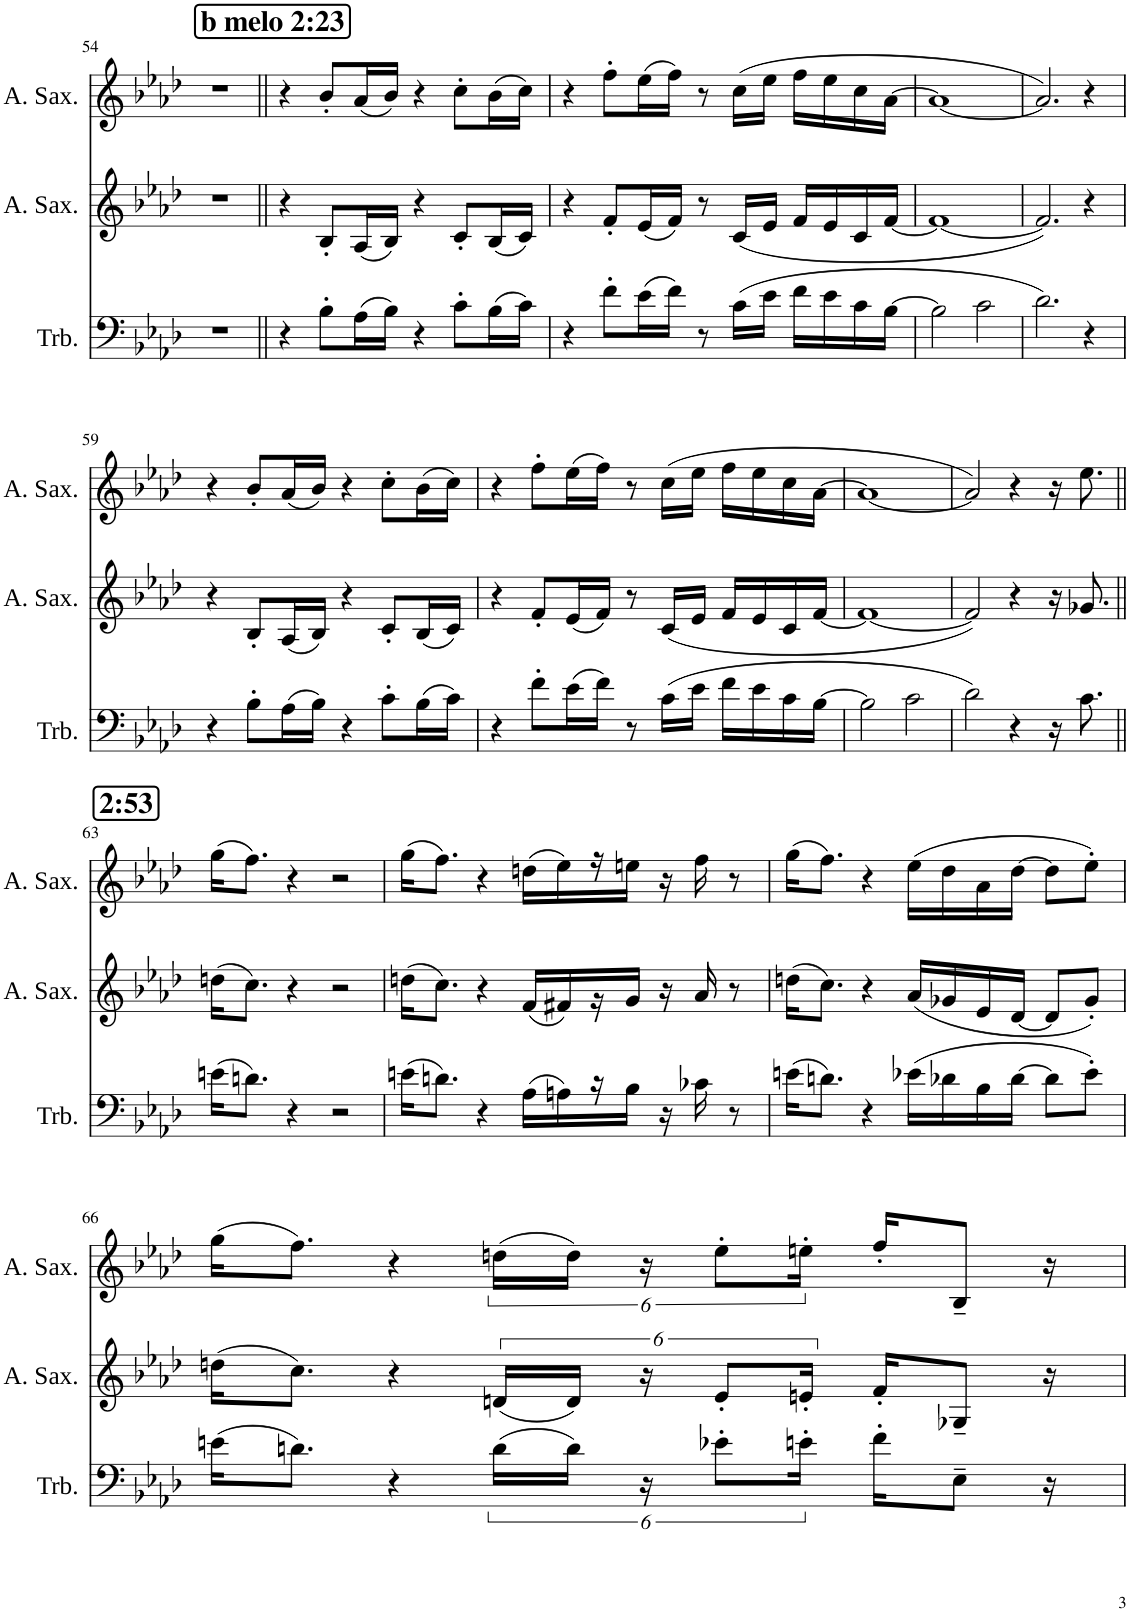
**kern	**kern	**kern
*part3	*part2	*part1
*staff3	*staff2	*staff1
*I"Trombone	*I"Alto Saxophone	*I"Alto Saxophone
*I'Trb.	*I'A. Sax.	*I'A. Sax.
!!LO:PB:g=z
*clefF4	*clefG2	*clefG2
*	*ITrd5c9	*ITrd5c9
*k[b-e-a-d-]	*k[b-e-a-d-]	*k[b-e-a-d-]
*M4/4	*M4/4	*
=54	=54	=54
1r	1r	1r
!!LO:REH:place=s1:a:B:cj:fs=14:t=b melo 2&colon;23
=55||	=55||	=55||
4r	4r	4r
8B-'\L	8B-'/L	8b-'/L
(16A-\L	(16A-/L	(16a-/L
16B-\JJ)	16B-/JJ)	16b-/JJ)
4r	4r	4r
8c'\L	8c'/L	8cc'\L
(16B-\L	(16B-/L	(16b-\L
16c\JJ)	16c/JJ)	16cc\JJ)
=56	=56	=56
4r	4r	4r
8f'\L	8f'/L	8ff'\L
(16e-\L	(16e-/L	(16ee-\L
16f\JJ)	16f/JJ)	16ff\JJ)
8r	8r	8r
(16c\LL	(16c/LL	(16cc\LL
16e-\JJ	16e-/JJ	16ee-\JJ
16f\LL	16f/LL	16ff\LL
16e-\	16e-/	16ee-\
16c\	16c/	16cc\
[16B-\JJ	[16f/JJ	[16a-\JJ
=57	=57	=57
2B-\]	1f_	1a-_
2c\	.	.
=58	=58	=58
2.d-\)	2.f/])	2.a-/])
4r	4r	4r
!!LO:LB:g=z
=59	=59	=59
4r	4r	4r
8B-'\L	8B-'/L	8b-'/L
(16A-\L	(16A-/L	(16a-/L
16B-\JJ)	16B-/JJ)	16b-/JJ)
4r	4r	4r
8c'\L	8c'/L	8cc'\L
(16B-\L	(16B-/L	(16b-\L
16c\JJ)	16c/JJ)	16cc\JJ)
=60	=60	=60
4r	4r	4r
8f'\L	8f'/L	8ff'\L
(16e-\L	(16e-/L	(16ee-\L
16f\JJ)	16f/JJ)	16ff\JJ)
8r	8r	8r
(16c\LL	(16c/LL	(16cc\LL
16e-\JJ	16e-/JJ	16ee-\JJ
16f\LL	16f/LL	16ff\LL
16e-\	16e-/	16ee-\
16c\	16c/	16cc\
[16B-\JJ	[16f/JJ	[16a-\JJ
=61	=61	=61
2B-\]	1f_	1a-_
2c\	.	.
=62	=62	=62
2d-\)	2f/])	2a-/])
4r	4r	4r
16r	16r	16r
8.c\	8.g-X/	8.ee-\
!!LO:LB:g=z
!!LO:REH:place=s1:a:B:cj:fs=14:t=2&colon;53
=63||	=63||	=63||
(16en\KL	(16ddn\KL	(16gg\KL
8.dn\J)	8.cc\J)	8.ff\J)
4r	4r	4r
2r	2r	2r
=64	=64	=64
(16en\KL	(16ddn\KL	(16gg\KL
8.dn\J)	8.cc\J)	8.ff\J)
4r	4r	4r
(16A-\LL	(16f/LL	(16ddn\LL
16An\)	16f#X/)	16ee-\)
16r	16r	16r
16B-\JJ	16g/JJ	16een\JJ
16r	16r	16r
16c-X\	16a-/	16ff\
8r	8r	8r
=65	=65	=65
(16en\KL	(16ddn\KL	(16gg\KL
8.dn\J)	8.cc\J)	8.ff\J)
4r	4r	4r
(16e-X\LL	(16a-/LL	(16ee-\LL
16d-X\	16g-X/	16dd-\
16B-\	16e-/	16a-\
[16d-\JJ	[16d-/JJ	[16dd-\JJ
8d-\L]	8d-/L]	8dd-\L]
8e-'\J)	8g-'/J)	8ee-'\J)
!!LO:LB:g=z
=66	=66	=66
(16en\KL	(16ddn\KL	(16gg\KL
8.dn\J)	8.cc\J)	8.ff\J)
4r	4r	4r
(24d\LL	(24dn/LL	(24ddn\LL
24d\JJ)	24d/JJ)	24dd\JJ)
24r	24r	24r
12e-X'\L	12e-'/L	12ee-'\L
24en'\Jk	24en'/Jk	24een'\Jk
16f'\KL	16f'/KL	16ff'/KL
8E-~\J	8G-X~/J	8B-~/J
16r	16r	16r
=	=	=
*-	*-	*-
